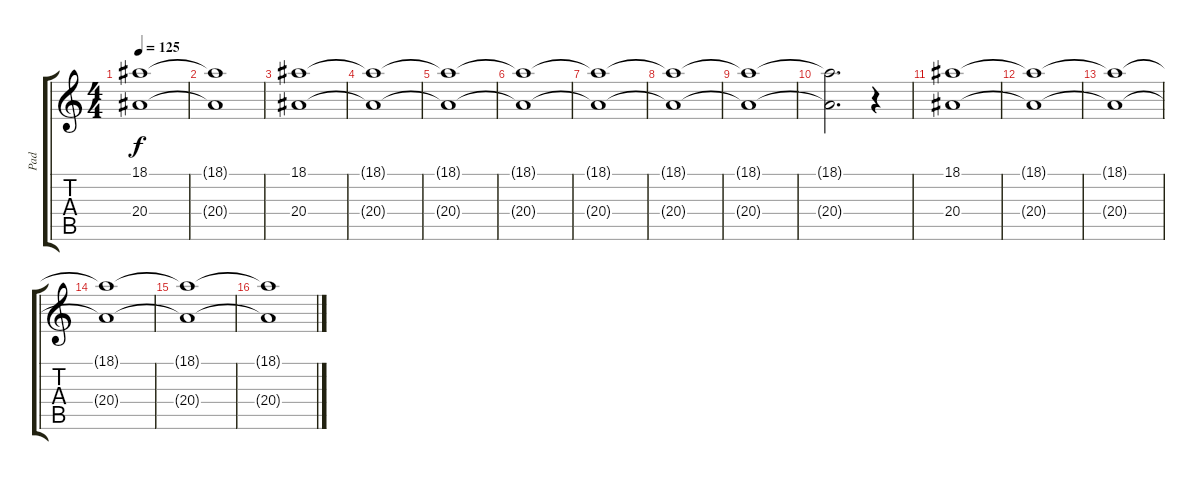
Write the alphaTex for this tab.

\track ("Pad" "Pad") {instrument pad2warm}
\staff {score tabs}
\tuning (E4 B3 G3 D3 A2 E2) {hide}
\ts (4 4)
\tempo 125
\clef g2
\ks c
(18.1{t} 20.4{t}).1{dy f} |
(18.1{t} 20.4{t}).1 |
(18.1 20.4).1 |
(18.1{t} 20.4{t}).1 |
(18.1{t} 20.4{t}).1 |
(18.1{t} 20.4{t}).1 |
(18.1{t} 20.4{t}).1 |
(18.1{t} 20.4{t}).1 |
(18.1{t} 20.4{t}).1 |
(18.1{t} 20.4{t}).2{d} r.4 |
(18.1 20.4).1 |
(18.1{t} 20.4{t}).1 |
(18.1{t} 20.4{t}).1 |
(18.1{t} 20.4{t}).1 |
(18.1{t} 20.4{t}).1 |
(18.1{t} 20.4{t}).1
